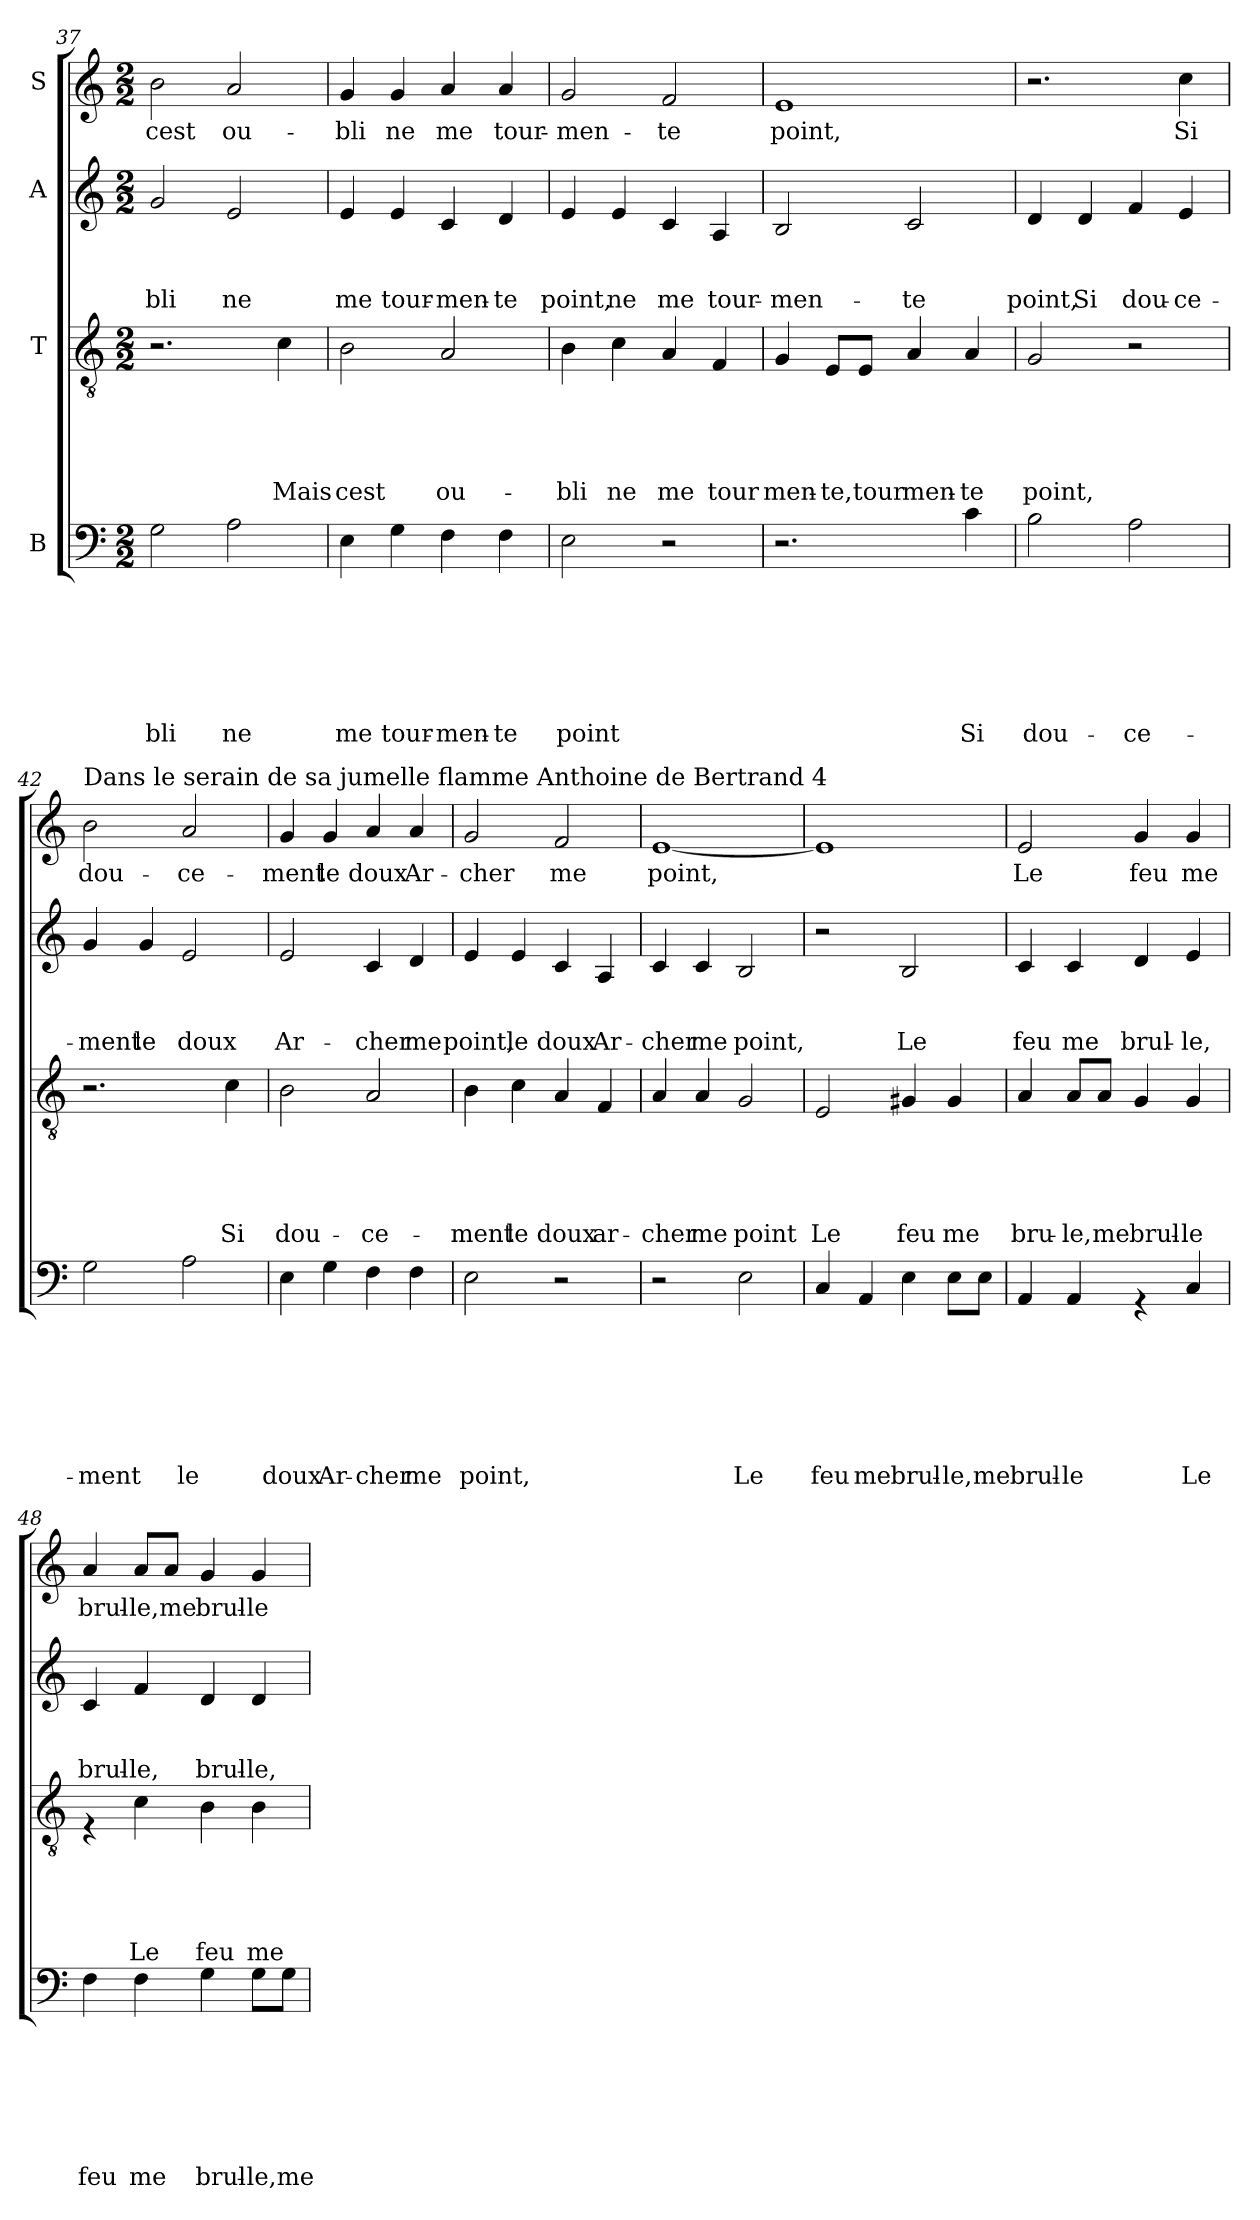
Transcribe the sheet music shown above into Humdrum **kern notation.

**kern	**text	**text	**text	**text	**text	**text	**text	**kern	**text	**text	**text	**text	**text	**kern	**text	**text	**text	**kern	**text
*part4	*part4	*part4	*part4	*part4	*part4	*part4	*part4	*part3	*part3	*part3	*part3	*part3	*part3	*part2	*part2	*part2	*part2	*part1	*part1
*staff4	*staff4	*staff4	*staff4	*staff4	*staff4	*staff4	*staff4	*staff3	*staff3	*staff3	*staff3	*staff3	*staff3	*staff2	*staff2	*staff2	*staff2	*staff1	*staff1
*I"B	*	*	*	*	*	*	*	*I"T	*	*	*	*	*	*I"A	*	*	*	*I"S	*
*clefF4	*	*	*	*	*	*	*	*clefGv2	*	*	*	*	*	*clefG2	*	*	*	*clefG2	*
*k[]	*	*	*	*	*	*	*	*k[]	*	*	*	*	*	*k[]	*	*	*	*k[]	*
*C:	*	*	*	*	*	*	*	*C:	*	*	*	*	*	*C:	*	*	*	*C:	*
*M2/2	*	*	*	*	*	*	*	*M2/2	*	*	*	*	*	*M2/2	*	*	*	*M2/2	*
=37	=37	=37	=37	=37	=37	=37	=37	=37	=37	=37	=37	=37	=37	=37	=37	=37	=37	=37	=37
!	!	!	!	!	!	!	!LO:LY:b	!	!	!	!	!	!	!	!	!	!LO:LY:b	!	!LO:LY:b
2G\	.	.	.	.	.	.	-bli	2.r	.	.	.	.	.	2g/	.	.	-bli	2b\	cest
!	!	!	!	!	!	!	!LO:LY:b	!	!	!	!	!	!	!	!	!	!LO:LY:b	!	!LO:LY:b
2A\	.	.	.	.	.	.	ne	.	.	.	.	.	.	2e/	.	.	ne	2a/	ou-
!	!	!	!	!	!	!	!	!	!	!	!	!	!LO:LY:b	!	!	!	!	!	!
.	.	.	.	.	.	.	.	4c\	.	.	.	.	Mais	.	.	.	.	.	.
=38	=38	=38	=38	=38	=38	=38	=38	=38	=38	=38	=38	=38	=38	=38	=38	=38	=38	=38	=38
!	!	!	!	!	!	!	!LO:LY:b	!	!	!	!	!	!LO:LY:b	!	!	!	!LO:LY:b	!	!LO:LY:b
4E\	.	.	.	.	.	.	me	2B\	.	.	.	.	cest	4e/	.	.	me	4g/	-bli
!	!	!	!	!	!	!	!LO:LY:b	!	!	!	!	!	!	!	!	!	!LO:LY:b	!	!LO:LY:b
4G\	.	.	.	.	.	.	tour-	.	.	.	.	.	.	4e/	.	.	tour-	4g/	ne
!	!	!	!	!	!	!	!LO:LY:b	!	!	!	!	!	!LO:LY:b	!	!	!	!LO:LY:b	!	!LO:LY:b
4F\	.	.	.	.	.	.	-men-	2A/	.	.	.	.	ou-	4c/	.	.	-men-	4a/	me
!	!	!	!	!	!	!	!LO:LY:b	!	!	!	!	!	!	!	!	!	!LO:LY:b	!	!LO:LY:b
4F\	.	.	.	.	.	.	-te	.	.	.	.	.	.	4d/	.	.	-te	4a/	tour-
=39	=39	=39	=39	=39	=39	=39	=39	=39	=39	=39	=39	=39	=39	=39	=39	=39	=39	=39	=39
!	!	!	!	!	!	!	!LO:LY:b	!	!	!	!	!	!LO:LY:b	!	!	!	!LO:LY:b	!	!LO:LY:b
2E\	.	.	.	.	.	.	point	4B\	.	.	.	.	-bli	4e/	.	.	point,	2g/	-men-
!	!	!	!	!	!	!	!	!	!	!	!	!	!LO:LY:b	!	!	!	!LO:LY:b	!	!
.	.	.	.	.	.	.	.	4c\	.	.	.	.	ne	4e/	.	.	ne	.	.
!	!	!	!	!	!	!	!	!	!	!	!	!	!LO:LY:b	!	!	!	!LO:LY:b	!	!LO:LY:b
2r	.	.	.	.	.	.	.	4A/	.	.	.	.	me	4c/	.	.	me	2f/	-te
!	!	!	!	!	!	!	!	!	!	!	!	!	!LO:LY:b	!	!	!	!LO:LY:b	!	!
.	.	.	.	.	.	.	.	4F/	.	.	.	.	tour	4A/	.	.	tour-	.	.
=40	=40	=40	=40	=40	=40	=40	=40	=40	=40	=40	=40	=40	=40	=40	=40	=40	=40	=40	=40
!	!	!	!	!	!	!	!	!	!	!	!	!	!LO:LY:b	!	!	!	!LO:LY:b	!	!LO:LY:b
2.r	.	.	.	.	.	.	.	4G/	.	.	.	.	men-	2B/	.	.	-men-	1e	point,
!	!	!	!	!	!	!	!	!	!	!	!	!	!LO:LY:b	!	!	!	!	!	!
.	.	.	.	.	.	.	.	8E/L	.	.	.	.	-te,	.	.	.	.	.	.
!	!	!	!	!	!	!	!	!	!	!	!	!	!LO:LY:b	!	!	!	!	!	!
.	.	.	.	.	.	.	.	8E/J	.	.	.	.	tour	.	.	.	.	.	.
!	!	!	!	!	!	!	!	!	!	!	!	!	!LO:LY:b	!	!	!	!LO:LY:b	!	!
.	.	.	.	.	.	.	.	4A/	.	.	.	.	men-	2c/	.	.	-te	.	.
!	!	!	!	!	!	!	!LO:LY:b	!	!	!	!	!	!LO:LY:b	!	!	!	!	!	!
4c\	.	.	.	.	.	.	Si	4A/	.	.	.	.	-te	.	.	.	.	.	.
!!LO:PB:g=z
=41	=41	=41	=41	=41	=41	=41	=41	=41	=41	=41	=41	=41	=41	=41	=41	=41	=41	=41	=41
!	!	!	!	!	!	!	!LO:LY:b	!	!	!	!	!	!LO:LY:b	!	!	!	!LO:LY:b	!	!
2B\	.	.	.	.	.	.	dou-	2G/	.	.	.	.	point,	4d/	.	.	point,	2.r	.
!	!	!	!	!	!	!	!	!	!	!	!	!	!	!	!	!	!LO:LY:b	!	!
.	.	.	.	.	.	.	.	.	.	.	.	.	.	4d/	.	.	Si	.	.
!	!	!	!	!	!	!	!LO:LY:b	!	!	!	!	!	!	!	!	!	!LO:LY:b	!	!
2A\	.	.	.	.	.	.	-ce-	2r	.	.	.	.	.	4f/	.	.	dou-	.	.
!	!	!	!	!	!	!	!	!	!	!	!	!	!	!	!	!	!LO:LY:b	!	!LO:LY:b
.	.	.	.	.	.	.	.	.	.	.	.	.	.	4e/	.	.	-ce-	4cc\	Si
=42	=42	=42	=42	=42	=42	=42	=42	=42	=42	=42	=42	=42	=42	=42	=42	=42	=42	=42	=42
!	!	!	!	!	!	!	!	!	!	!	!	!	!	!	!	!	!	!LO:TX:a:t=Dans le serain de sa jumelle flamme   Anthoine de Bertrand     4	!
!	!	!	!	!	!	!	!LO:LY:b	!	!	!	!	!	!	!	!	!	!LO:LY:b	!	!LO:LY:b
2G\	.	.	.	.	.	.	-ment	2.r	.	.	.	.	.	4g/	.	.	-ment	2b\	dou-
!	!	!	!	!	!	!	!	!	!	!	!	!	!	!	!	!	!LO:LY:b	!	!
.	.	.	.	.	.	.	.	.	.	.	.	.	.	4g/	.	.	le	.	.
!	!	!	!	!	!	!	!LO:LY:b	!	!	!	!	!	!	!	!	!	!LO:LY:b	!	!LO:LY:b
2A\	.	.	.	.	.	.	le	.	.	.	.	.	.	2e/	.	.	doux	2a/	-ce-
!	!	!	!	!	!	!	!	!	!	!	!	!	!LO:LY:b	!	!	!	!	!	!
.	.	.	.	.	.	.	.	4c\	.	.	.	.	Si	.	.	.	.	.	.
=43	=43	=43	=43	=43	=43	=43	=43	=43	=43	=43	=43	=43	=43	=43	=43	=43	=43	=43	=43
!	!	!	!	!	!	!	!LO:LY:b	!	!	!	!	!	!LO:LY:b	!	!	!	!LO:LY:b	!	!LO:LY:b
4E\	.	.	.	.	.	.	doux	2B\	.	.	.	.	dou-	2e/	.	.	Ar-	4g/	-ment
!	!	!	!	!	!	!	!LO:LY:b	!	!	!	!	!	!	!	!	!	!	!	!LO:LY:b
4G\	.	.	.	.	.	.	Ar-	.	.	.	.	.	.	.	.	.	.	4g/	le
!	!	!	!	!	!	!	!LO:LY:b	!	!	!	!	!	!LO:LY:b	!	!	!	!LO:LY:b	!	!LO:LY:b
4F\	.	.	.	.	.	.	-cher	2A/	.	.	.	.	-ce-	4c/	.	.	-cher	4a/	doux
!	!	!	!	!	!	!	!LO:LY:b	!	!	!	!	!	!	!	!	!	!LO:LY:b	!	!LO:LY:b
4F\	.	.	.	.	.	.	me	.	.	.	.	.	.	4d/	.	.	me	4a/	Ar-
=44	=44	=44	=44	=44	=44	=44	=44	=44	=44	=44	=44	=44	=44	=44	=44	=44	=44	=44	=44
!	!	!	!	!	!	!	!LO:LY:b	!	!	!	!	!	!LO:LY:b	!	!	!	!LO:LY:b	!	!LO:LY:b
2E\	.	.	.	.	.	.	point,	4B\	.	.	.	.	-ment	4e/	.	.	point,	2g/	-cher
!	!	!	!	!	!	!	!	!	!	!	!	!	!LO:LY:b	!	!	!	!LO:LY:b	!	!
.	.	.	.	.	.	.	.	4c\	.	.	.	.	le	4e/	.	.	le	.	.
!	!	!	!	!	!	!	!	!	!	!	!	!	!LO:LY:b	!	!	!	!LO:LY:b	!	!LO:LY:b
2r	.	.	.	.	.	.	.	4A/	.	.	.	.	doux	4c/	.	.	doux	2f/	me
!	!	!	!	!	!	!	!	!	!	!	!	!	!LO:LY:b	!	!	!	!LO:LY:b	!	!
.	.	.	.	.	.	.	.	4F/	.	.	.	.	ar-	4A/	.	.	Ar-	.	.
=45	=45	=45	=45	=45	=45	=45	=45	=45	=45	=45	=45	=45	=45	=45	=45	=45	=45	=45	=45
!	!	!	!	!	!	!	!	!	!	!	!	!	!LO:LY:b	!	!	!	!LO:LY:b	!	!LO:LY:b
2r	.	.	.	.	.	.	.	4A/	.	.	.	.	-cher	4c/	.	.	-cher	[<1e	point,
!	!	!	!	!	!	!	!	!	!	!	!	!	!LO:LY:b	!	!	!	!LO:LY:b	!	!
.	.	.	.	.	.	.	.	4A/	.	.	.	.	me	4c/	.	.	me	.	.
!	!	!	!	!	!	!	!LO:LY:b	!	!	!	!	!	!LO:LY:b	!	!	!	!LO:LY:b	!	!
2E\	.	.	.	.	.	.	Le	2G/	.	.	.	.	point	2B/	.	.	point,	.	.
!!LO:LB:g=z
=46	=46	=46	=46	=46	=46	=46	=46	=46	=46	=46	=46	=46	=46	=46	=46	=46	=46	=46	=46
!	!	!	!	!	!	!	!LO:LY:b	!	!	!	!	!	!LO:LY:b	!	!	!	!	!	!
4C/	.	.	.	.	.	.	feu	2E/	.	.	.	.	Le	2r	.	.	.	1e]	.
!	!	!	!	!	!	!	!LO:LY:b	!	!	!	!	!	!	!	!	!	!	!	!
4AA/	.	.	.	.	.	.	me	.	.	.	.	.	.	.	.	.	.	.	.
!	!	!	!	!	!	!	!LO:LY:b	!	!	!	!	!	!LO:LY:b	!	!	!	!LO:LY:b	!	!
4E\	.	.	.	.	.	.	brul-	4G#X/	.	.	.	.	feu	2B/	.	.	Le	.	.
!	!	!	!	!	!	!	!LO:LY:b	!	!	!	!	!	!LO:LY:b	!	!	!	!	!	!
8E\L	.	.	.	.	.	.	-le,	4G#/	.	.	.	.	me	.	.	.	.	.	.
!	!	!	!	!	!	!	!LO:LY:b	!	!	!	!	!	!	!	!	!	!	!	!
8E\J	.	.	.	.	.	.	me	.	.	.	.	.	.	.	.	.	.	.	.
=47	=47	=47	=47	=47	=47	=47	=47	=47	=47	=47	=47	=47	=47	=47	=47	=47	=47	=47	=47
!	!	!	!	!	!	!	!LO:LY:b	!	!	!	!	!	!LO:LY:b	!	!	!	!LO:LY:b	!	!LO:LY:b
4AA/	.	.	.	.	.	.	brul-	4A/	.	.	.	.	bru-	4c/	.	.	feu	2e/	Le
!	!	!	!	!	!	!	!LO:LY:b	!	!	!	!	!	!LO:LY:b	!	!	!	!LO:LY:b	!	!
4AA/	.	.	.	.	.	.	-le	8A/L	.	.	.	.	-le,	4c/	.	.	me	.	.
!	!	!	!	!	!	!	!	!	!	!	!	!	!LO:LY:b	!	!	!	!	!	!
.	.	.	.	.	.	.	.	8A/J	.	.	.	.	me	.	.	.	.	.	.
!	!	!	!	!	!	!	!	!	!	!	!	!	!LO:LY:b	!	!	!	!LO:LY:b	!	!LO:LY:b
4rGG	.	.	.	.	.	.	.	4G/	.	.	.	.	brul-	4d/	.	.	brul-	4g/	feu
!	!	!	!	!	!	!	!LO:LY:b	!	!	!	!	!	!LO:LY:b	!	!	!	!LO:LY:b	!	!LO:LY:b
4C/	.	.	.	.	.	.	Le	4G/	.	.	.	.	-le	4e/	.	.	-le,	4g/	me
=48	=48	=48	=48	=48	=48	=48	=48	=48	=48	=48	=48	=48	=48	=48	=48	=48	=48	=48	=48
!	!	!	!	!	!	!	!LO:LY:b	!	!	!	!	!	!	!	!	!	!LO:LY:b	!	!LO:LY:b
4F\	.	.	.	.	.	.	feu	4rE	.	.	.	.	.	4c/	.	.	brul-	4a/	brul-
!	!	!	!	!	!	!	!LO:LY:b	!	!	!	!	!	!LO:LY:b	!	!	!	!LO:LY:b	!	!LO:LY:b
4F\	.	.	.	.	.	.	me	4c\	.	.	.	.	Le	4f/	.	.	-le,	8a/L	-le,
!	!	!	!	!	!	!	!	!	!	!	!	!	!	!	!	!	!	!	!LO:LY:b
.	.	.	.	.	.	.	.	.	.	.	.	.	.	.	.	.	.	8a/J	me
!	!	!	!	!	!	!	!LO:LY:b	!	!	!	!	!	!LO:LY:b	!	!	!	!LO:LY:b	!	!LO:LY:b
4G\	.	.	.	.	.	.	brul-	4B\	.	.	.	.	feu	4d/	.	.	brul-	4g/	brul-
!	!	!	!	!	!	!	!LO:LY:b	!	!	!	!	!	!LO:LY:b	!	!	!	!LO:LY:b	!	!LO:LY:b
8G\L	.	.	.	.	.	.	-le,	4B\	.	.	.	.	me	4d/	.	.	-le,	4g/	-le
!	!	!	!	!	!	!	!LO:LY:b	!	!	!	!	!	!	!	!	!	!	!	!
8G\J	.	.	.	.	.	.	me	.	.	.	.	.	.	.	.	.	.	.	.
=	=	=	=	=	=	=	=	=	=	=	=	=	=	=	=	=	=	=	=
*-	*-	*-	*-	*-	*-	*-	*-	*-	*-	*-	*-	*-	*-	*-	*-	*-	*-	*-	*-
